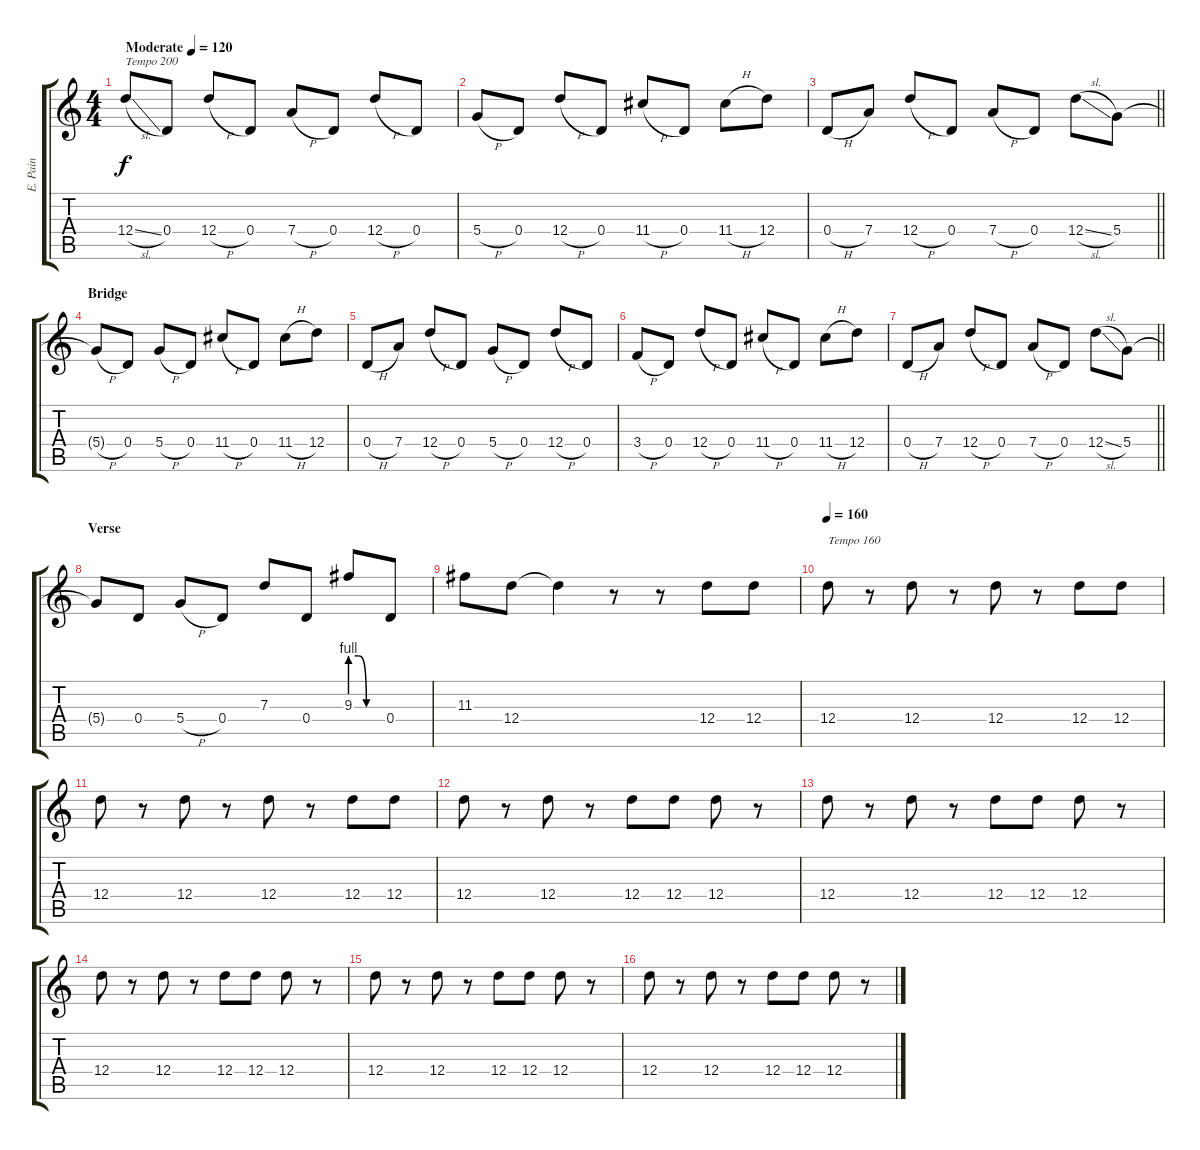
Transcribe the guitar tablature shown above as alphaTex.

\track ("E. Pain" "E. Pain") {instrument distortionguitar}
\staff {score tabs}
\tuning (E4 B3 G3 D3 A2 D2) {hide}
\ts (4 4)
\tempo (120 "Moderate")
\tempo 200
\tempo (120 "Moderate")
\clef g2
\ks c
12.4{sl}.8{txt "Tempo 200" dy f volume 12 instrument distortionguitar} 0.4.8 12.4{h}.8 0.4.8 7.4{h}.8 0.4.8 12.4{h}.8 0.4.8 |
5.4{h}.8 0.4.8 12.4{h}.8 0.4.8 11.4{h}.8 0.4.8 11.4{h}.8 12.4.8 |
\barLineRight lightlight
0.4{h}.8 7.4.8 12.4{h}.8 0.4.8 7.4{h}.8 0.4.8 12.4{sl}.8 5.4.8 |
\section ("" "Bridge")
5.4{h t}.8 0.4.8 5.4{h}.8 0.4.8 11.4{h}.8 0.4.8 11.4{h}.8 12.4.8 |
0.4{h}.8 7.4.8 12.4{h}.8 0.4.8 5.4{h}.8 0.4.8 12.4{h}.8 0.4.8 |
3.4{h}.8 0.4.8 12.4{h}.8 0.4.8 11.4{h}.8 0.4.8 11.4{h}.8 12.4.8 |
\barLineRight lightlight
0.4{h}.8 7.4.8 12.4{h}.8 0.4.8 7.4{h}.8 0.4.8 12.4{sl}.8 5.4.8 |
\section ("" "Verse ")
5.4{t}.8 0.4.8 5.4{h}.8 0.4.8 7.3.8 0.4.8 9.3{be (custom 0 4 15 4 30 0 60 0)}.8 0.4.8 |
11.3.8 12.4.8 12.4{t}.4 r.8 r.8 12.4.8 12.4.8 |
\tempo 160
12.4.8{txt "Tempo 160"} r.8 12.4.8 r.8 12.4.8 r.8 12.4.8 12.4.8 |
12.4.8 r.8 12.4.8 r.8 12.4.8 r.8 12.4.8 12.4.8 |
12.4.8 r.8 12.4.8 r.8 12.4.8 12.4.8 12.4.8 r.8 |
12.4.8 r.8 12.4.8 r.8 12.4.8 12.4.8 12.4.8 r.8 |
12.4.8 r.8 12.4.8 r.8 12.4.8 12.4.8 12.4.8 r.8 |
12.4.8 r.8 12.4.8 r.8 12.4.8 12.4.8 12.4.8 r.8 |
12.4.8 r.8 12.4.8 r.8 12.4.8 12.4.8 12.4.8 r.8
